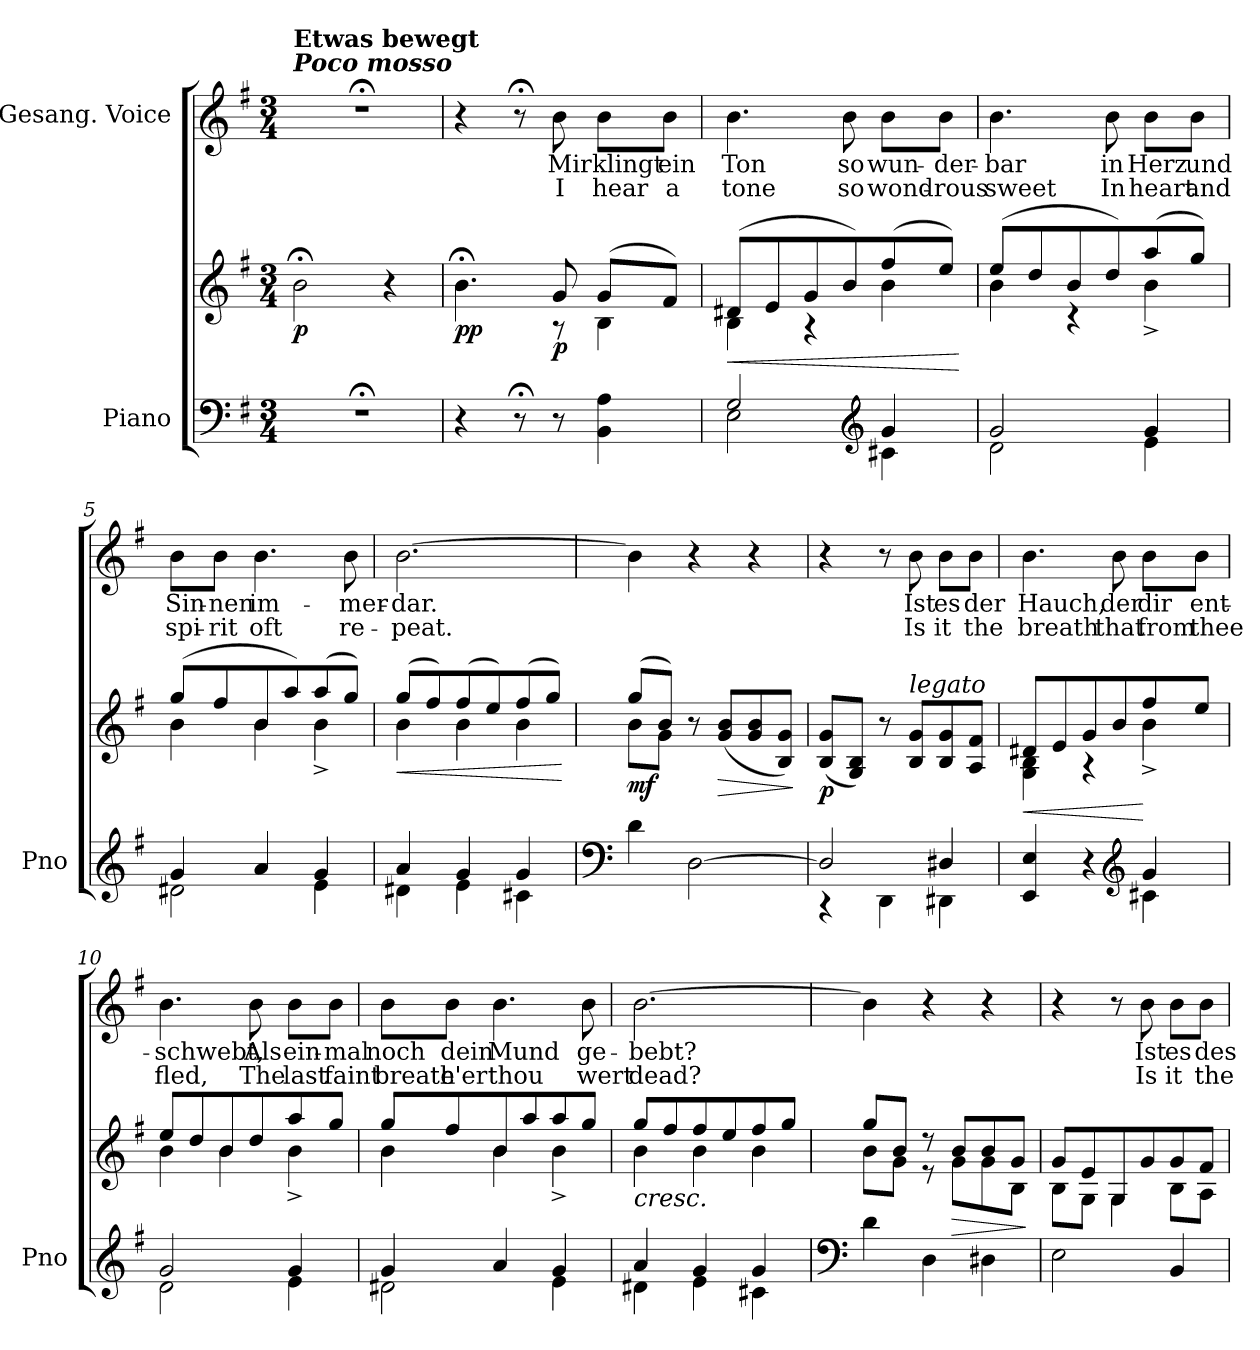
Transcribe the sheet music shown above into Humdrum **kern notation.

**kern	**kern	**dynam	**kern	**text	**text
*part2	*part2	*part2	*part1	*part1	*part1
*staff3	*staff2	*staff2/3	*staff1	*staff1	*staff1
*I"Piano	*	*	*I"Gesang. Voice	*	*
*I'Pno	*	*	*	*	*
*clefF4	*clefG2	*	*clefG2	*	*
*k[f#]	*k[f#]	*	*k[f#]	*	*
*M3/4	*M3/4	*	*M3/4	*	*
=1	=1	=1	=1	=1	=1
!	!	!	!LO:TX:a:Bi:t=Poco mosso	!	!
!	!	!	!LO:TX:a:B:t=Etwas bewegt	!	!
!	!	!LO:DY:b	!	!	!
2.r;<	2b;<\	p	2.r;<	.	.
.	4r	.	.	.	.
=2	=2	=2	=2	=2	=2
*	*^	*	*	*	*
!	!	!	!LO:DY:b	!	!	!
4r	4.b;<\	4.ryy	pp	4r	.	.
8r;<	.	.	.	8r;<	.	.
!	!	!	!LO:DY:b	!	!	!
8r	8g/	8r	p	8b\	Mir	I
4BB\ 4A\	(8g/L	4B\	.	8b\L	klingt	hear
.	8f#/J)	.	.	8b\J	ein	a
=3	=3	=3	=3	=3	=3	=3
*^	*	*	*	*	*	*
!	!	!	!	!LO:HP:b	!	!	!
2G/	2E\	(8d#X/L	4B\	<	4.b\	Ton	tone
.	.	8e/	.	.	.	.	.
.	.	8g/	4r	.	.	.	.
.	.	8b/)	.	.	8b\	so	so
*clefG2	*	*	*	*	*	*	*
4g/	4c#X\	(8ff#/	4b\	.	8b\L	wun-	wond-
.	.	8ee/J)	.	.	8b\J	-der-	-rous
*v	*v	*	*	*	*	*	*
*	*v	*v	*	*	*	*
.	.	[	.	.	.
=4	=4	=4	=4	=4	=4
*^	*^	*	*	*	*
2g/	2d\	(8ee/L	4b\	.	4.b\	-bar	sweet
.	.	8dd/	.	.	.	.	.
.	.	8b/	4r	.	.	.	.
.	.	8dd/)	.	.	8b\	in	In
4g/	4e\	(8aa/	4b^\	.	8b\L	Herz	heart
.	.	8gg/J)	.	.	8b\J	und	and
=5	=5	=5	=5	=5	=5	=5	=5
4g/	2d#X\	(8gg/L	4b\	.	8b\L	Sin-	spi-
.	.	8ff#/	.	.	8b\J	-nen	-rit
4a/	.	8b/	4b\	.	4.b\	im-	oft
.	.	8aa/)	.	.	.	.	.
4g/	4e\	(8aa/	4b^\	.	.	.	.
.	.	8gg/J)	.	.	8b\	-mer-	re-
=6	=6	=6	=6	=6	=6	=6	=6
!	!	!	!	!LO:HP:b	!	!	!
4a/	4d#X\	(8gg/L	4b\	<	[2.b\	-dar.	-peat.
.	.	8ff#/)	.	.	.	.	.
4g/	4e\	(8ff#/	4b\	.	.	.	.
.	.	8ee/)	.	.	.	.	.
4g/	4c#X\	(8ff#/	4b\	.	.	.	.
.	.	8gg/J)	.	.	.	.	.
*v	*v	*	*	*	*	*	*
*	*v	*v	*	*	*	*
.	.	[	.	.	.
=7	=7	=7	=7	=7	=7
*clefF4	*	*	*	*	*
*	*^	*	*	*	*
!	!	!	!LO:DY:b	!	!	!
4d\	(8gg/L	8b\L	mf	4b\]	.	.
.	8b/J)	8g\J	.	.	.	.
[>2D\	8r	2ryy	.	4r	.	.
!	!	!	!LO:HP:b	!	!	!
.	(<8g/ 8b/L	.	>	.	.	.
.	8g/ 8b/	.	.	4r	.	.
.	8B/ 8g/J)	.	.	.	.	.
*	*v	*v	*	*	*	*
.	.	]	.	.	.
=8	=8	=8	=8	=8	=8
*^	*	*	*	*	*
!	!	!	!LO:DY:b	!	!	!
2D/]	4r	(8B/ 8g/L	p	4r	.	.
.	.	8G/ 8B/J)	.	.	.	.
.	4DD\	8r	.	8r	.	.
!	!	!LO:TX:i:t=legato	!	!	!	!
.	.	8B/ 8g/L	.	8b\	Ist	Is
4D#X/	4DD#X\	8B/ 8g/	.	8b\L	es	it
.	.	8A/ 8f#/J	.	8b\J	der	the
=9	=9	=9	=9	=9	=9	=9
!	!	!	!LO:HP:b	!	!	!
*	*	*^	*	*	*	*
4EE/ 4E/	2ryy	8d#X/L	4G\ 4B\	<	4.b\	Hauch,	breath
.	.	8e/	.	.	.	.	.
4r	.	8g/	4r	.	.	.	.
.	.	8b/	.	.	8b\	der	that
*clefG2	*	*	*	*	*	*	*
4g/	4c#X\	8ff#/	4b^\	[	8b\L	dir	from
.	.	8ee/J	.	.	8b\J	ent-	thee
=10	=10	=10	=10	=10	=10	=10	=10
2g/	2d\	8ee/L	4b\	.	4.b\	-schwebt,	fled,
.	.	8dd/	.	.	.	.	.
.	.	8b/	4b\	.	.	.	.
.	.	8dd/	.	.	8b\	Als	The
4g/	4e\	8aa/	4b^\	.	8b\L	ein-	last
.	.	8gg/J	.	.	8b\J	-mal	faint
=11	=11	=11	=11	=11	=11	=11	=11
4g/	2d#X\	8gg/L	4b\	.	8b\L	noch	breath
.	.	8ff#/	.	.	8b\J	dein	e'er
4a/	.	8b/	4b\	.	4.b\	Mund	thou
.	.	8aa/	.	.	.	.	.
4g/	4e\	8aa/	4b^\	.	.	.	.
.	.	8gg/J	.	.	8b\	ge-	wert
=12	=12	=12	=12	=12	=12	=12	=12
!	!	!LO:TX:b:i:t=cresc.	!	!	!	!	!
4a/	4d#X\	8gg/L	4b\	.	[2.b\	bebt?	dead?
.	.	8ff#/	.	.	.	.	.
4g/	4e\	8ff#/	4b\	.	.	.	.
.	.	8ee/	.	.	.	.	.
4g/	4c#X\	8ff#/	4b\	.	.	.	.
.	.	8gg/J	.	.	.	.	.
*v	*v	*	*	*	*	*	*
=13	=13	=13	=13	=13	=13	=13
*clefF4	*	*	*	*	*	*
4d\	8gg/L	8b\L	.	4b\]	.	.
.	8b/J	8g\J	.	.	.	.
4D\	8r	8r	.	4r	.	.
!	!	!	!LO:HP:b	!	!	!
.	8b/L	8g\L	>	.	.	.
4D#X\	8b/	8g\	.	4r	.	.
.	8g/J	8B\J	.	.	.	.
*	*v	*v	*	*	*	*
.	.	]	.	.	.
=14	=14	=14	=14	=14	=14
*	*^	*	*	*	*
2E\	8g/L	8B\L	.	4r	.	.
.	8e/	8G\J	.	.	.	.
.	8G/	4G\	.	8r	.	.
.	8g/	.	.	8b\	Ist	Is
4BB/	8g/	8B\L	.	8b\L	es	it
.	8f#/J	8A\J	.	8b\J	des	the
*	*v	*v	*	*	*	*
=	=	=	=	=	=
*-	*-	*-	*-	*-	*-
